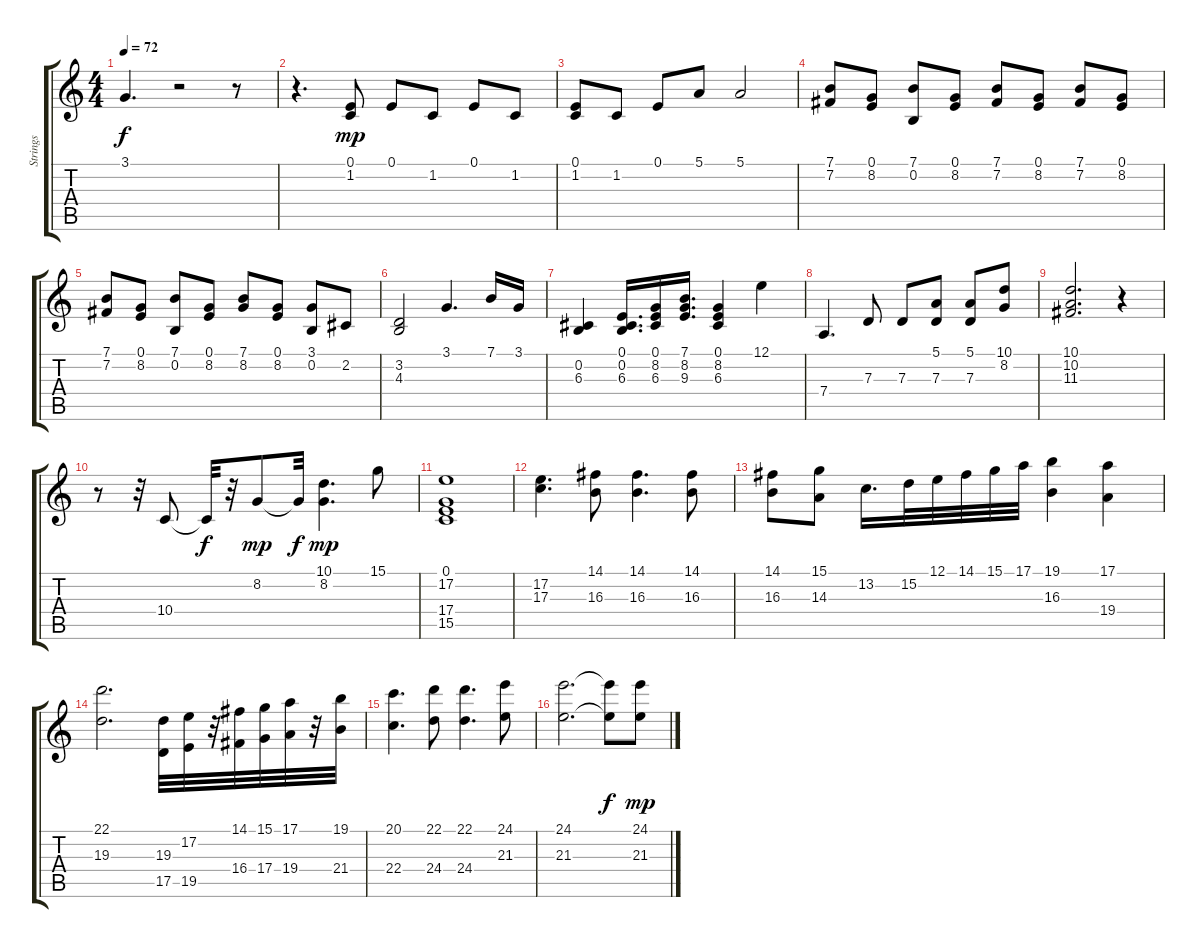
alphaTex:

\track ("Strings" "Strings") {instrument stringensemble1}
\staff {score tabs}
\tuning (E4 B3 G3 D3 A2 E2) {hide}
\ts (4 4)
\tempo 72
\clef g2
\ks c
3.1{t}.4{d dy f} r.2 r.8 |
r.4{d} (0.1 1.2).8{dy mp} 0.1.8 1.2.8 0.1.8 1.2.8 |
(0.1 1.2).8 1.2.8 0.1.8 5.1.8 5.1.2 |
(7.1 7.2).8 (0.1 8.2).8 (7.1 0.2).8 (0.1 8.2).8 (7.1 7.2).8 (0.1 8.2).8 (7.1 7.2).8 (0.1 8.2).8 |
(7.1 7.2).8 (0.1 8.2).8 (7.1 0.2).8 (0.1 8.2).8 (7.1 8.2).8 (0.1 8.2).8 (3.1 0.2).8 2.2.8 |
(3.2 4.3).2 3.1.4{d} 7.1.16 3.1.16 |
(0.2 6.3).4 (0.1 0.2 6.3).16{d} (0.1 8.2 6.3).16 (7.1 8.2 9.3).16{d} (0.1 8.2 6.3).4 12.1.4 |
7.4.4{d} 7.3.8 7.3.8 (5.1 7.3).8 (5.1 7.3).8 (10.1 8.2).8 |
(10.1 10.2 11.3).2{d} r.4 |
r.8 r.32 10.4.8 10.4{t}.32{dy f} r.32 8.2.8{dy mp} 8.2{t}.32{dy f} (10.1 8.2).4{d dy mp} 15.1.8 |
(0.1 17.2 17.4 15.5).1 |
(17.2 17.3).4{d} (14.1 16.3).8 (14.1 16.3).4{d} (14.1 16.3).8 |
(14.1 16.3).8 (15.1 14.3).8 13.2.16{d} 15.2.32 12.1.32 14.1.32 15.1.32 17.1.32 (19.1 16.3).4 (17.1 19.4).4 |
(22.1 19.3).2{d} (19.3 17.5).32 (17.2 19.5).32 r.32 (14.1 16.4).32 (15.1 17.4).32 (17.1 19.4).32 r.32 (19.1 21.4).32 |
(20.1 22.4).4{d} (22.1 24.4).8 (22.1 24.4).4{d} (24.1 21.3).8 |
(24.1 21.3).2{d} (24.1{t} 21.3{t}).8{dy f} (24.1 21.3).8{dy mp}
